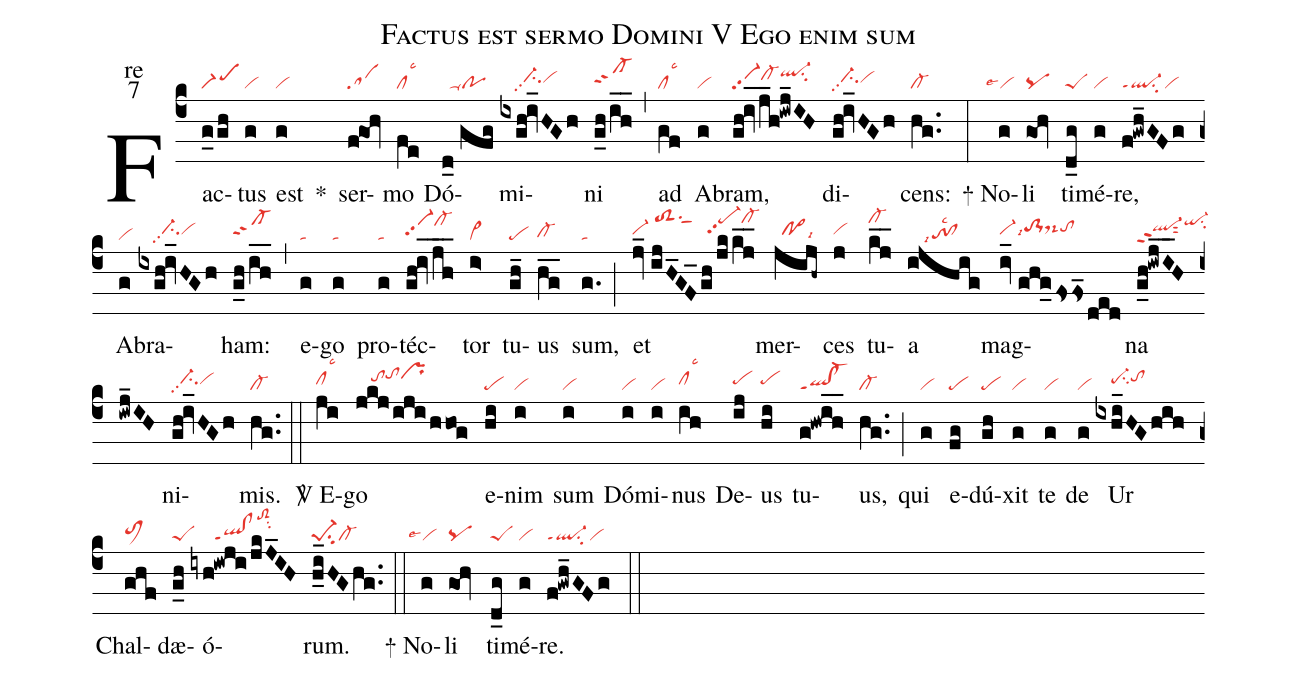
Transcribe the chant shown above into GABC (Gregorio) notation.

name:Factus est sermo Domini V Ego enim sum;
office-part:re;
mode:7;
nabc-lines:1;
%%
(c4) Fac(g_0gh|scM1)tus(g|vi) est(g|vi) <sp>*</sp>() ser(f@goh|sa)mo(fe|cllsc3) Dó(d_0//gfg|//ta-po)mi(ixgh!iv_HGh|//////ci-hhpp2vihh)ni(g_h/ih__|cl-hhppt2) (,) ad(gf|cllsc3) A(g|vi)bram,(gh!iv_j_h!iwj_IH|vi-pp2cl-hiql-hjsu2) di(gh!iv_HGh|//ci-hhpp2vihh)cens:(hg..|cl-) (:)
<sp>+</sp> No(g|```vilse4)li(goh|pq) ti(d_g|peS)mé(g|vi)re,(f!gwh_GFg|ql-ppt1su2vi) A(g|vi)bra(ixgh!iv_HGh|//////ci-hhpp2vihh)ham:(g_h/ih__|cl-hhppt2) (,) e(g|ta)go(g|ta) pro(g|ta)téc(gh!iv_jh__|vi-hhpp2cl-hk)tor(i>|vi>) tu(gh_|pe)us(hg__|cl-hg) sum,(g.|ta) (;) et(jv_//ijH_GF_|vi-hh/toS2hlsu1sut1|gh/jkkj__|//pe-hlpp2cl-hl) mer(jijh~|//po>hhlsi9)ces(j|vihh) tu(kj__|cl-hl)a(ijhig|////to!cllsi7lsc2) mag(iv_//ghg_fsfs_ded|vi-hhto-1hilsi7ds-hitohi)na(g_h!iwjI__H/iwj_IH|ql-hippt2sut2qi-hksu2) ni(gh!iv_HGh|//ci-hhpp2vihh)mis.(hg..|cl-) (::)

<sp>V/</sp> E(ji|clhhlsc3)go(jkj/iji/hhog|////tohitohjprhj) e(hi|pe)nim(i|vi) sum(i|vi) Dó(i|vi)mi(i|vi)nus(ih|clhhlsc3) De(ij|pehh)us(hi|pehh) tu(g!hwih__|ql!cl-ppt1)us,(hg..|cl-) (;) qui(g|vi) e(fg|pe)dú(gh|pe)xit(g|vi) te(g|vi) de(g|vi) Ur(ixhi_HGhih|////pe-hhsu2tohi) Chal(ghf|toM1hh)dæ(g_h|peS)ó(iyh!iwji/jkJ_IH|//////ql!clppt1toS2hmsu2)rum.(h_i_HGhg..|pe-1su2cl-) (::)
<sp>+</sp> No(g|```vilse4)li(goh|pq) ti(d_g|peS)mé(g|vi)re.(f!gwh_GFg|ql-ppt1su2vi) (::)
